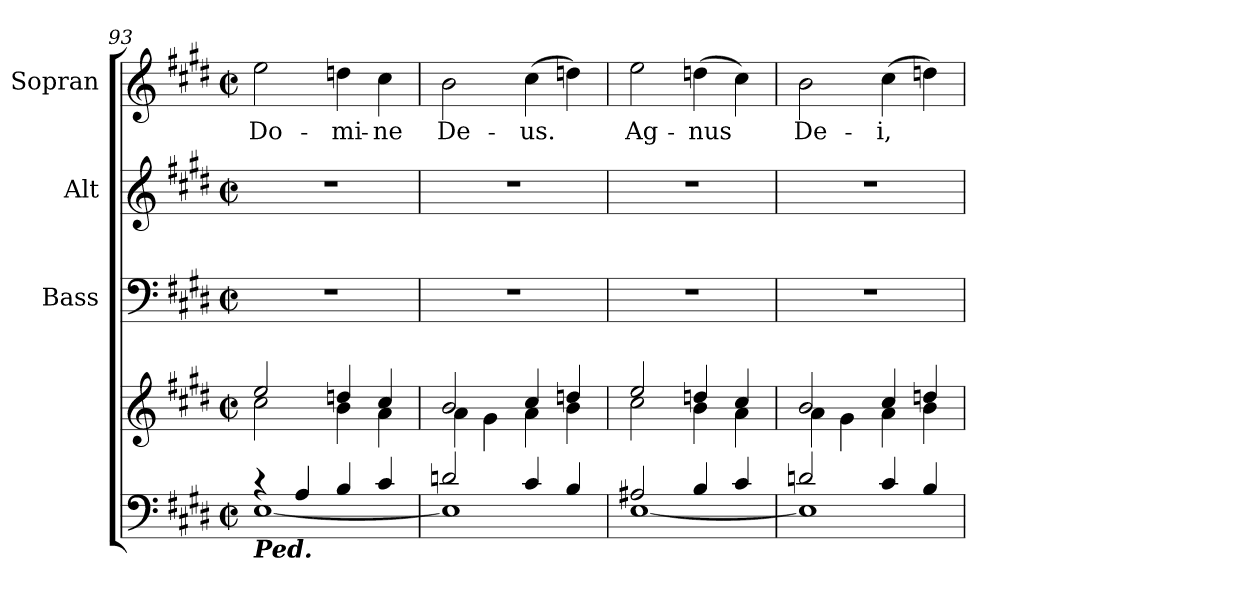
**kern	**kern	**kern	**kern	**kern	**text
*part4	*part4	*part3	*part2	*part1	*part1
*staff5	*staff4	*staff3	*staff2	*staff1	*staff1
*	*	*I"Bass	*I"Alt	*I"Sopran	*
*	*	*I'B.	*I'A.	*I'S.	*
*clefF4	*clefG2	*clefF4	*clefG2	*clefG2	*
*k[f#c#g#d#]	*k[f#c#g#d#]	*k[f#c#g#d#]	*k[f#c#g#d#]	*k[f#c#g#d#]	*
*E:	*E:	*E:	*E:	*E:	*
*M2/2	*M2/2	*M2/2	*M2/2	*M2/2	*
*met(c|)	*met(c|)	*met(c|)	*met(c|)	*met(c|)	*
=93	=93	=93	=93	=93	=93
*^	*^	*	*	*	*
!LO:TX:b:Bi:t=Ped.	!	!	!	!	!	!	!
!	!	!	!	!	!	!	!LO:LY:b
4rc	[<1E	2ee/	2cc#\	1r	1r	2ee\	Do-
4A/	.	.	.	.	.	.	.
!	!	!	!	!	!	!	!LO:LY:b
4B/	.	4ddn/	4b\	.	.	4ddn\	-mi-
!	!	!	!	!	!	!	!LO:LY:b
4c#/	.	4cc#/	4a\	.	.	4cc#\	-ne
!!LO:PB:g=z
=94	=94	=94	=94	=94	=94	=94	=94
!	!	!	!	!	!	!	!LO:LY:b
2dn/	1E]	2b/	4a\	1r	1r	2b\	De-
.	.	.	4g#\	.	.	.	.
!	!	!	!	!	!	!	!LO:LY:b
4c#/	.	4cc#/	4a\	.	.	(>4cc#\	-us.
4B/	.	4ddn/	4b\	.	.	4ddn\)	.
=95	=95	=95	=95	=95	=95	=95	=95
!	!	!	!	!	!	!	!LO:LY:b
2A#X/	[<1E	2ee/	2cc#\	1r	1r	2ee\	Ag-
!	!	!	!	!	!	!	!LO:LY:b
4B/	.	4ddn/	4b\	.	.	(>4ddn\	-nus
4c#/	.	4cc#/	4a\	.	.	4cc#\)	.
=96	=96	=96	=96	=96	=96	=96	=96
!	!	!	!	!	!	!	!LO:LY:b
2dn/	1E]	2b/	4a\	1r	1r	2b\	De-
.	.	.	4g#\	.	.	.	.
!	!	!	!	!	!	!	!LO:LY:b
4c#/	.	4cc#/	4a\	.	.	(>4cc#\	-i,
4B/	.	4ddn/	4b\	.	.	4ddn\)	.
*v	*v	*	*	*	*	*	*
*	*v	*v	*	*	*	*
=	=	=	=	=	=
*-	*-	*-	*-	*-	*-
